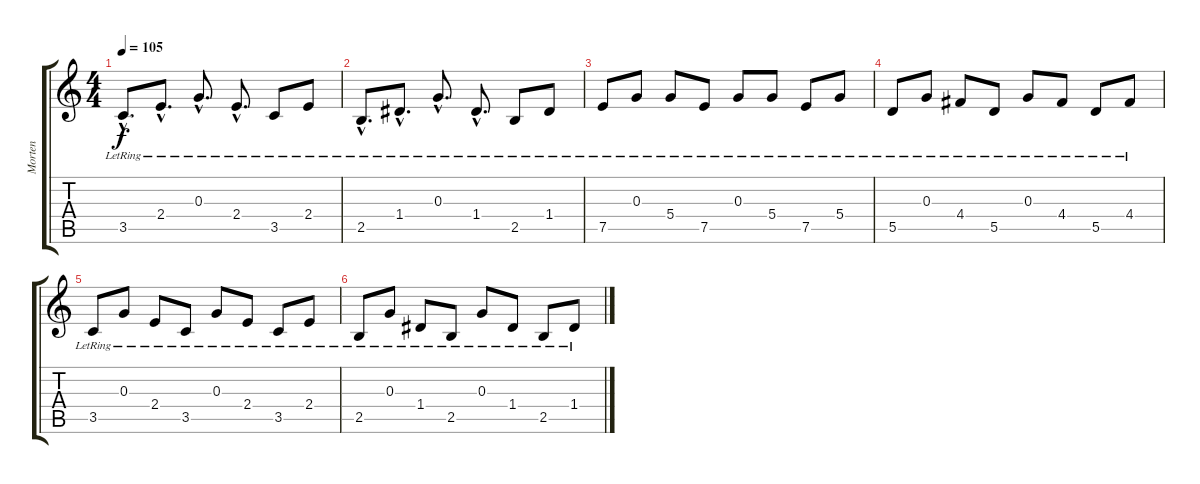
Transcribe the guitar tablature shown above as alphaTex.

\track ("Morten" "Morten") {instrument distortionguitar}
\staff {score tabs}
\tuning (E4 B3 G3 D3 A2 E2) {hide}
\ts (4 4)
\tempo 105
\clef g2
\ks c
3.5{hac lr}.8{d dy f} 2.4{hac lr}.8{d} 0.3{hac lr}.8{d} 2.4{hac lr}.8{d} 3.5{lr}.8 2.4{lr}.8 |
2.5{hac lr}.8{d} 1.4{hac lr}.8{d} 0.3{hac lr}.8{d} 1.4{hac lr}.8{d} 2.5{lr}.8 1.4{lr}.8 |
7.5{lr}.8{volume 0} 0.3{lr}.8 5.4{lr}.8 7.5{lr}.8 0.3{lr}.8 5.4{lr}.8 7.5{lr}.8 5.4{lr}.8 |
5.5{lr}.8 0.3{lr}.8 4.4{lr}.8 5.5{lr}.8 0.3{lr}.8 4.4{lr}.8 5.5{lr}.8 4.4{lr}.8 |
3.5{lr}.8 0.3{lr}.8 2.4{lr}.8 3.5{lr}.8 0.3{lr}.8 2.4{lr}.8 3.5{lr}.8 2.4{lr}.8 |
2.5{lr}.8 0.3{lr}.8 1.4{lr}.8 2.5{lr}.8 0.3{lr}.8 1.4{lr}.8 2.5{lr}.8 1.4{lr}.8
